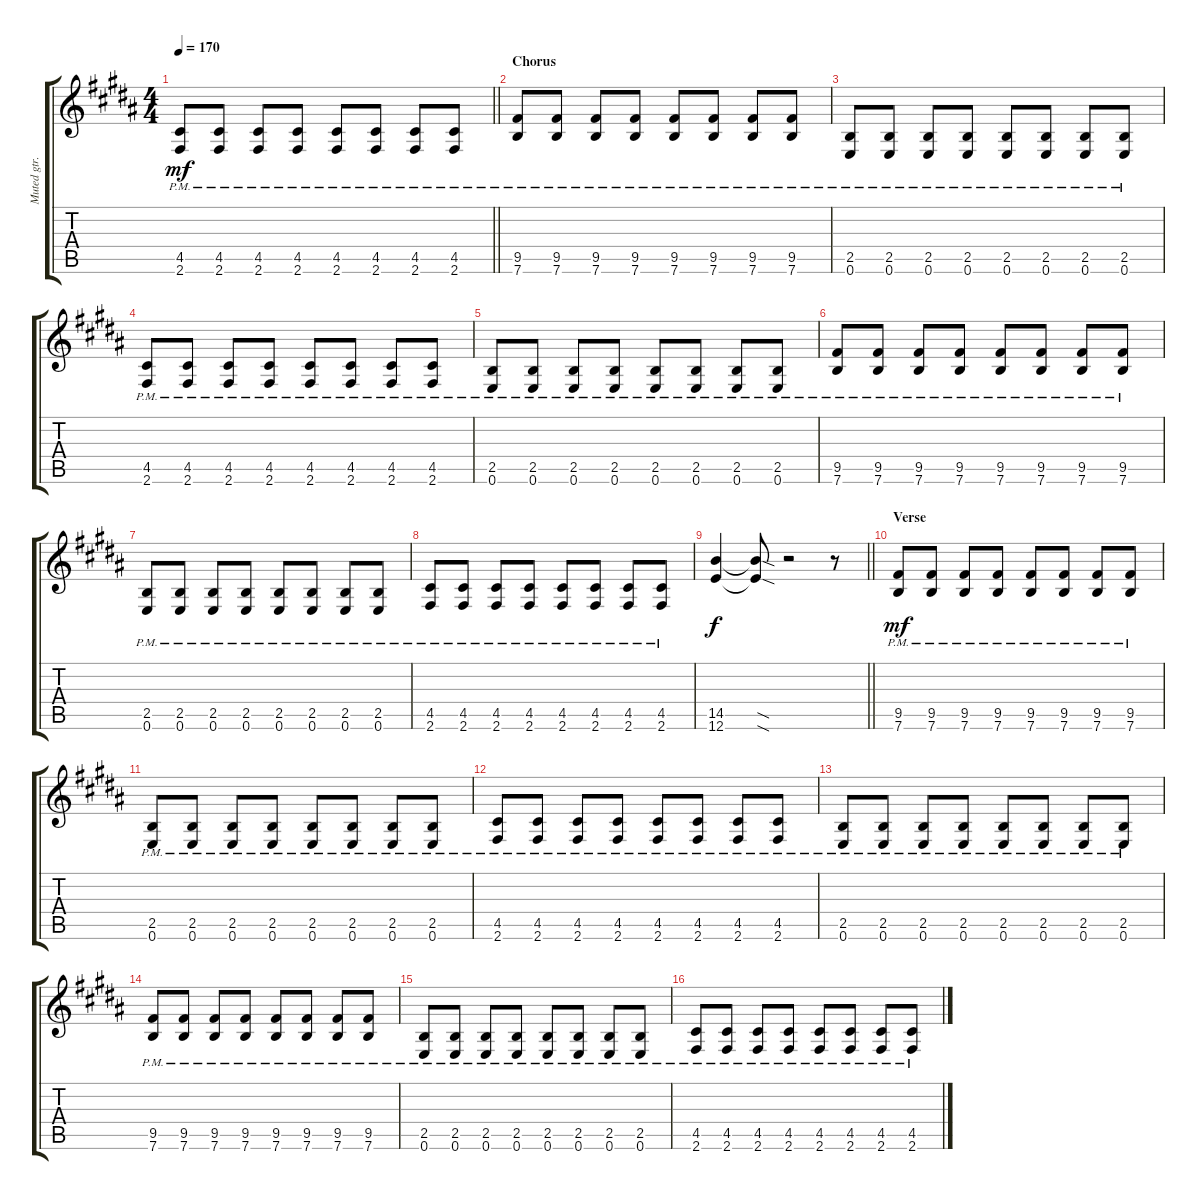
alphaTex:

\track ("Muted gtr." "Muted gtr.") {instrument electricguitarmuted}
\staff {score tabs}
\tuning (E4 B3 G3 D3 A2 E2) {hide}
\ts (4 4)
\tempo 170
\clef g2
\barLineRight lightlight
\ks b
(4.5{pm} 2.6{pm}).8{dy mf} (4.5{pm} 2.6{pm}).8 (4.5{pm} 2.6{pm}).8 (4.5{pm} 2.6{pm}).8 (4.5{pm} 2.6{pm}).8 (4.5{pm} 2.6{pm}).8 (4.5{pm} 2.6{pm}).8 (4.5{pm} 2.6{pm}).8 |
\section ("" "Chorus")
(9.5{pm} 7.6{pm}).8 (9.5{pm} 7.6{pm}).8 (9.5{pm} 7.6{pm}).8 (9.5{pm} 7.6{pm}).8 (9.5{pm} 7.6{pm}).8 (9.5{pm} 7.6{pm}).8 (9.5{pm} 7.6{pm}).8 (9.5{pm} 7.6{pm}).8 |
(2.5{pm} 0.6{pm}).8 (2.5{pm} 0.6{pm}).8 (2.5{pm} 0.6{pm}).8 (2.5{pm} 0.6{pm}).8 (2.5{pm} 0.6{pm}).8 (2.5{pm} 0.6{pm}).8 (2.5{pm} 0.6{pm}).8 (2.5{pm} 0.6{pm}).8 |
(4.5{pm} 2.6{pm}).8 (4.5{pm} 2.6{pm}).8 (4.5{pm} 2.6{pm}).8 (4.5{pm} 2.6{pm}).8 (4.5{pm} 2.6{pm}).8 (4.5{pm} 2.6{pm}).8 (4.5{pm} 2.6{pm}).8 (4.5{pm} 2.6{pm}).8 |
(2.5{pm} 0.6{pm}).8 (2.5{pm} 0.6{pm}).8 (2.5{pm} 0.6{pm}).8 (2.5{pm} 0.6{pm}).8 (2.5{pm} 0.6{pm}).8 (2.5{pm} 0.6{pm}).8 (2.5{pm} 0.6{pm}).8 (2.5{pm} 0.6{pm}).8 |
(9.5{pm} 7.6{pm}).8 (9.5{pm} 7.6{pm}).8 (9.5{pm} 7.6{pm}).8 (9.5{pm} 7.6{pm}).8 (9.5{pm} 7.6{pm}).8 (9.5{pm} 7.6{pm}).8 (9.5{pm} 7.6{pm}).8 (9.5{pm} 7.6{pm}).8 |
(2.5{pm} 0.6{pm}).8 (2.5{pm} 0.6{pm}).8 (2.5{pm} 0.6{pm}).8 (2.5{pm} 0.6{pm}).8 (2.5{pm} 0.6{pm}).8 (2.5{pm} 0.6{pm}).8 (2.5{pm} 0.6{pm}).8 (2.5{pm} 0.6{pm}).8 |
(4.5{pm} 2.6{pm}).8 (4.5{pm} 2.6{pm}).8 (4.5{pm} 2.6{pm}).8 (4.5{pm} 2.6{pm}).8 (4.5{pm} 2.6{pm}).8 (4.5{pm} 2.6{pm}).8 (4.5{pm} 2.6{pm}).8 (4.5{pm} 2.6{pm}).8 |
\barLineRight lightlight
(14.5 12.6).4{dy f} (14.5{sod t} 12.6{sod t}).8 r.2 r.8 |
\section ("" "Verse")
(9.5{pm} 7.6{pm}).8{dy mf} (9.5{pm} 7.6{pm}).8 (9.5{pm} 7.6{pm}).8 (9.5{pm} 7.6{pm}).8 (9.5{pm} 7.6{pm}).8 (9.5{pm} 7.6{pm}).8 (9.5{pm} 7.6{pm}).8 (9.5{pm} 7.6{pm}).8 |
(2.5{pm} 0.6{pm}).8 (2.5{pm} 0.6{pm}).8 (2.5{pm} 0.6{pm}).8 (2.5{pm} 0.6{pm}).8 (2.5{pm} 0.6{pm}).8 (2.5{pm} 0.6{pm}).8 (2.5{pm} 0.6{pm}).8 (2.5{pm} 0.6{pm}).8 |
(4.5{pm} 2.6{pm}).8 (4.5{pm} 2.6{pm}).8 (4.5{pm} 2.6{pm}).8 (4.5{pm} 2.6{pm}).8 (4.5{pm} 2.6{pm}).8 (4.5{pm} 2.6{pm}).8 (4.5{pm} 2.6{pm}).8 (4.5{pm} 2.6{pm}).8 |
(2.5{pm} 0.6{pm}).8 (2.5{pm} 0.6{pm}).8 (2.5{pm} 0.6{pm}).8 (2.5{pm} 0.6{pm}).8 (2.5{pm} 0.6{pm}).8 (2.5{pm} 0.6{pm}).8 (2.5{pm} 0.6{pm}).8 (2.5{pm} 0.6{pm}).8 |
(9.5{pm} 7.6{pm}).8 (9.5{pm} 7.6{pm}).8 (9.5{pm} 7.6{pm}).8 (9.5{pm} 7.6{pm}).8 (9.5{pm} 7.6{pm}).8 (9.5{pm} 7.6{pm}).8 (9.5{pm} 7.6{pm}).8 (9.5{pm} 7.6{pm}).8 |
(2.5{pm} 0.6{pm}).8 (2.5{pm} 0.6{pm}).8 (2.5{pm} 0.6{pm}).8 (2.5{pm} 0.6{pm}).8 (2.5{pm} 0.6{pm}).8 (2.5{pm} 0.6{pm}).8 (2.5{pm} 0.6{pm}).8 (2.5{pm} 0.6{pm}).8 |
(4.5{pm} 2.6{pm}).8 (4.5{pm} 2.6{pm}).8 (4.5{pm} 2.6{pm}).8 (4.5{pm} 2.6{pm}).8 (4.5{pm} 2.6{pm}).8 (4.5{pm} 2.6{pm}).8 (4.5{pm} 2.6{pm}).8 (4.5{pm} 2.6{pm}).8
